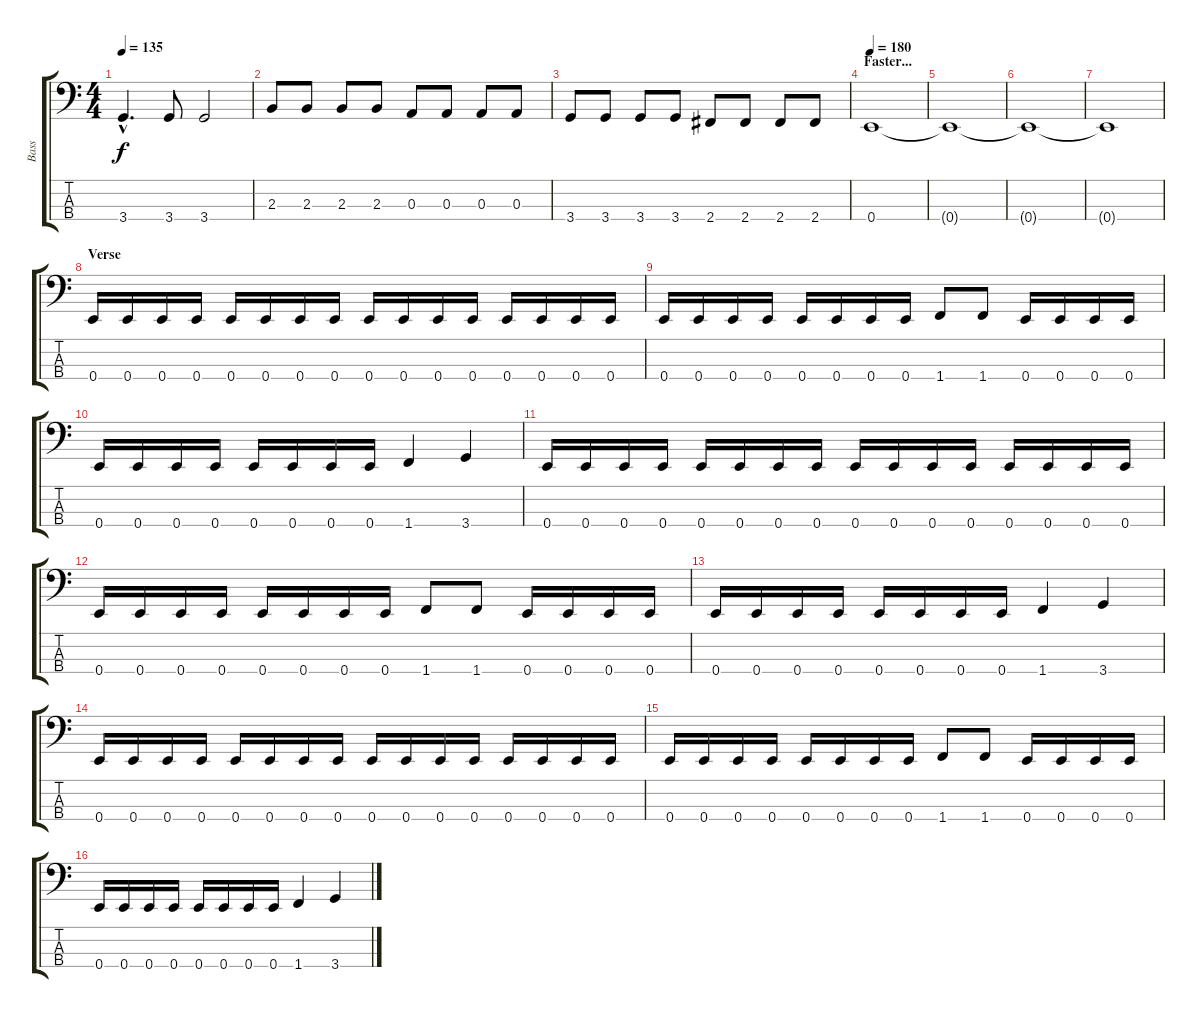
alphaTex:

\track ("Bass" "Bass") {instrument electricbassfinger}
\staff {score tabs}
\tuning (G2 D2 A1 E1) {hide}
\ts (4 4)
\tempo 135
\clef f4
\ks c
3.4{hac}.4{d dy f} 3.4.8 3.4.2 |
2.3.8 2.3.8 2.3.8 2.3.8 0.3.8 0.3.8 0.3.8 0.3.8 |
3.4.8 3.4.8 3.4.8 3.4.8 2.4.8 2.4.8 2.4.8 2.4.8 |
\section ("" "Faster...")
\tempo 180
0.4.1 |
0.4{t}.1 |
0.4{t}.1 |
0.4{t}.1 |
\section ("" "Verse")
0.4.16 0.4.16 0.4.16 0.4.16 0.4.16 0.4.16 0.4.16 0.4.16 0.4.16 0.4.16 0.4.16 0.4.16 0.4.16 0.4.16 0.4.16 0.4.16 |
0.4.16 0.4.16 0.4.16 0.4.16 0.4.16 0.4.16 0.4.16 0.4.16 1.4.8 1.4.8 0.4.16 0.4.16 0.4.16 0.4.16 |
0.4.16 0.4.16 0.4.16 0.4.16 0.4.16 0.4.16 0.4.16 0.4.16 1.4.4 3.4.4 |
0.4.16 0.4.16 0.4.16 0.4.16 0.4.16 0.4.16 0.4.16 0.4.16 0.4.16 0.4.16 0.4.16 0.4.16 0.4.16 0.4.16 0.4.16 0.4.16 |
0.4.16 0.4.16 0.4.16 0.4.16 0.4.16 0.4.16 0.4.16 0.4.16 1.4.8 1.4.8 0.4.16 0.4.16 0.4.16 0.4.16 |
0.4.16 0.4.16 0.4.16 0.4.16 0.4.16 0.4.16 0.4.16 0.4.16 1.4.4 3.4.4 |
0.4.16 0.4.16 0.4.16 0.4.16 0.4.16 0.4.16 0.4.16 0.4.16 0.4.16 0.4.16 0.4.16 0.4.16 0.4.16 0.4.16 0.4.16 0.4.16 |
0.4.16 0.4.16 0.4.16 0.4.16 0.4.16 0.4.16 0.4.16 0.4.16 1.4.8 1.4.8 0.4.16 0.4.16 0.4.16 0.4.16 |
0.4.16 0.4.16 0.4.16 0.4.16 0.4.16 0.4.16 0.4.16 0.4.16 1.4.4 3.4.4
